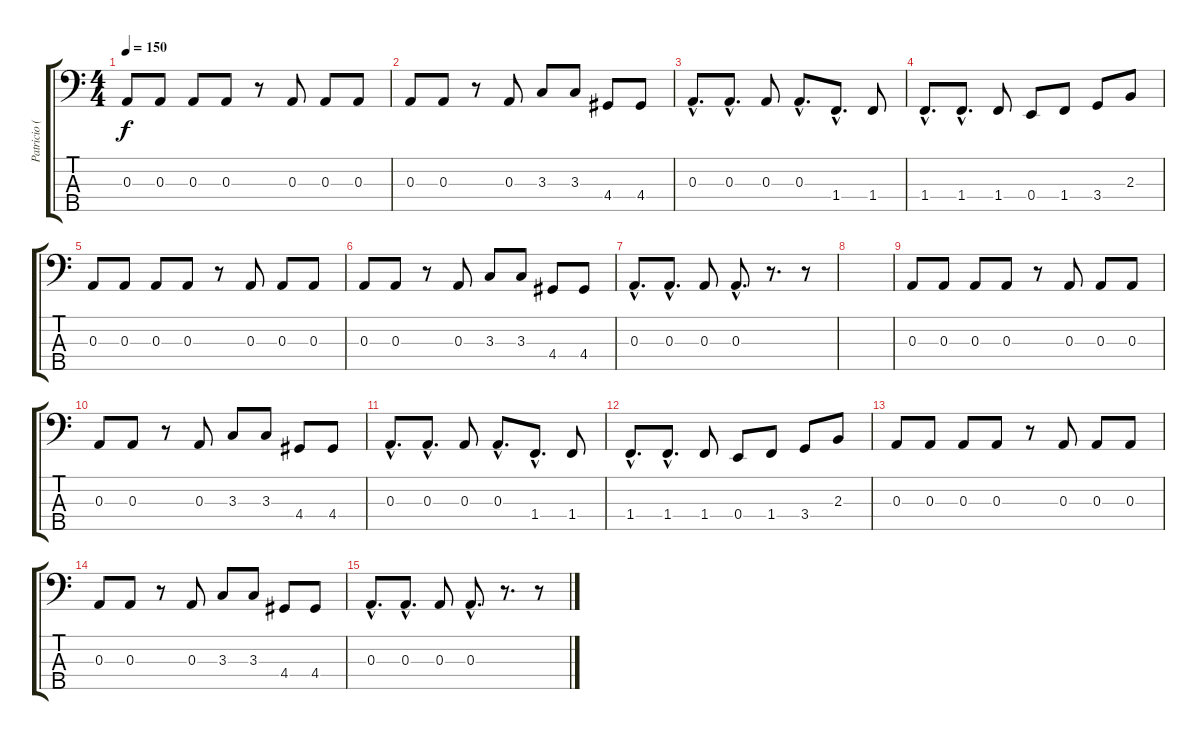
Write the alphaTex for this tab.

\track ("Patricio (Bajo)" "Patricio (") {instrument electricbassfinger}
\staff {score tabs}
\tuning (G2 D2 A1 E1 B0) {hide}
\ts (4 4)
\tempo 150
\clef f4
\ks c
0.3.8{dy f} 0.3.8 0.3.8 0.3.8 r.8 0.3.8 0.3.8 0.3.8 |
0.3.8 0.3.8 r.8 0.3.8 3.3.8 3.3.8 4.4.8 4.4.8 |
0.3{hac}.8{d} 0.3{hac}.8{d} 0.3.8 0.3{hac}.8{d} 1.4{hac}.8{d} 1.4.8 |
1.4{hac}.8{d} 1.4{hac}.8{d} 1.4.8 0.4.8 1.4.8 3.4.8 2.3.8 |
0.3.8 0.3.8 0.3.8 0.3.8 r.8 0.3.8 0.3.8 0.3.8 |
0.3.8 0.3.8 r.8 0.3.8 3.3.8 3.3.8 4.4.8 4.4.8 |
0.3{hac}.8{d} 0.3{hac}.8{d} 0.3.8 0.3{hac}.8{d} r.8{d} r.8 |
|
0.3.8 0.3.8 0.3.8 0.3.8 r.8 0.3.8 0.3.8 0.3.8 |
0.3.8 0.3.8 r.8 0.3.8 3.3.8 3.3.8 4.4.8 4.4.8 |
0.3{hac}.8{d} 0.3{hac}.8{d} 0.3.8 0.3{hac}.8{d} 1.4{hac}.8{d} 1.4.8 |
1.4{hac}.8{d} 1.4{hac}.8{d} 1.4.8 0.4.8 1.4.8 3.4.8 2.3.8 |
0.3.8 0.3.8 0.3.8 0.3.8 r.8 0.3.8 0.3.8 0.3.8 |
0.3.8 0.3.8 r.8 0.3.8 3.3.8 3.3.8 4.4.8 4.4.8 |
0.3{hac}.8{d} 0.3{hac}.8{d} 0.3.8 0.3{hac}.8{d} r.8{d} r.8
